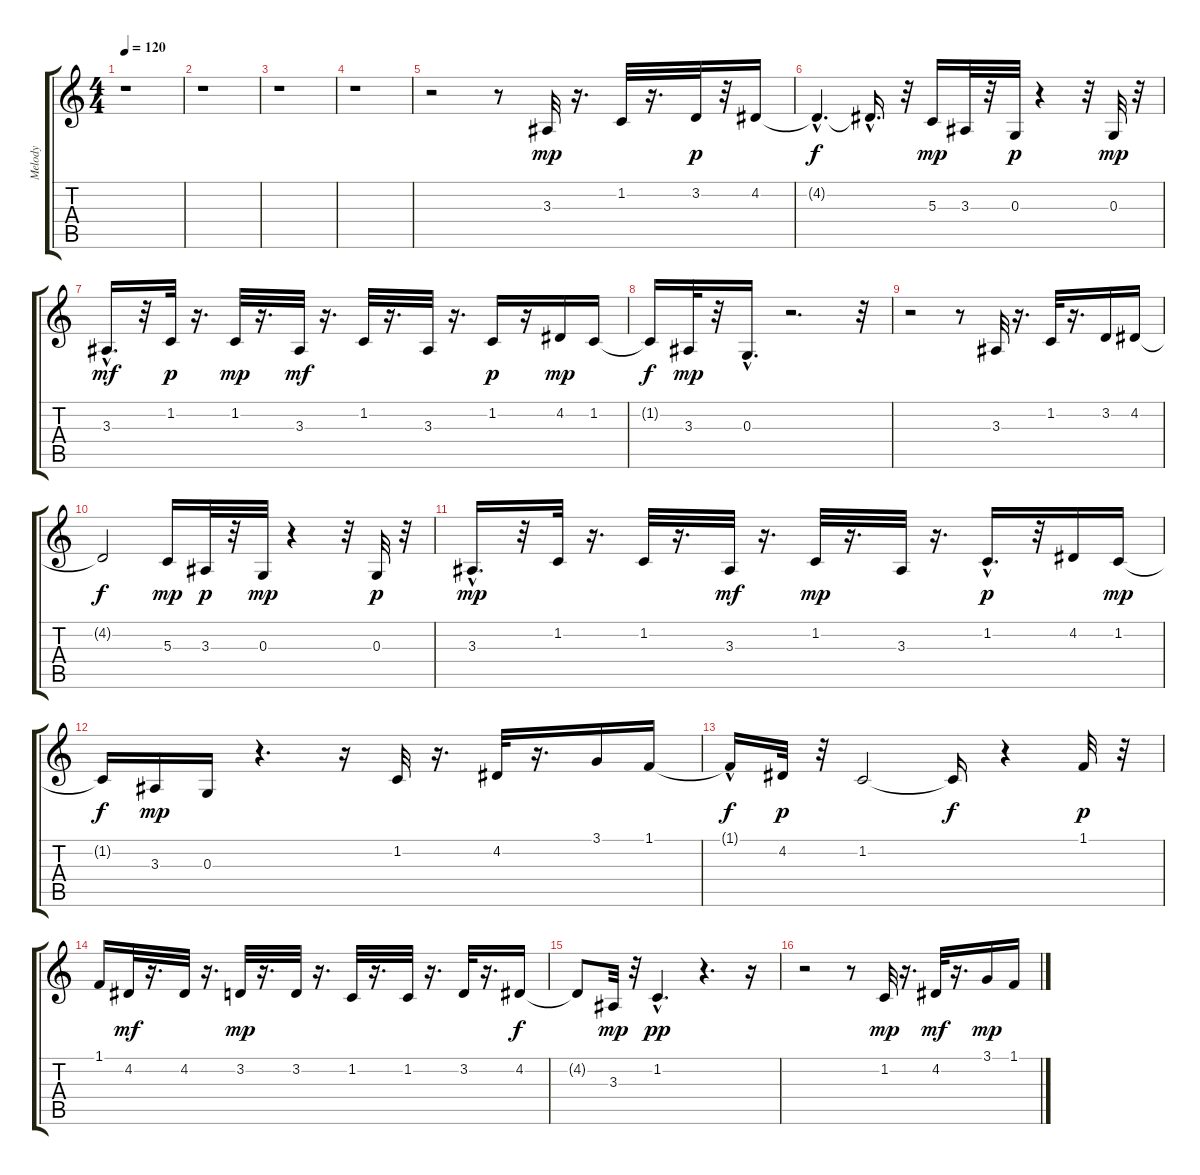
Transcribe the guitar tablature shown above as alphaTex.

\track ("Melody" "Melody") {instrument shanai}
\staff {score tabs}
\tuning (E4 B3 G3 D3 A2 E2) {hide}
\ts (4 4)
\tempo 120
\clef g2
\ks c
r.1{dy mp} |
r.1 |
r.1 |
r.1 |
r.2 r.8 3.3.32 r.16{d} 1.2.32 r.16{d} 3.2.32{dy p} r.32 4.2.16 |
4.2{hac t}.4{d dy f} 4.2{hac t}.16{d} r.32 5.3.16{dy mp} 3.3.32 r.32 0.3.32{dy p} r.4 r.32 0.3.32{dy mp} r.32 |
3.3{hac}.16{d dy mf} r.32 1.2.32{dy p} r.16{d} 1.2.32{dy mp} r.16{d} 3.3.32{dy mf} r.16{d} 1.2.32 r.16{d} 3.3.32 r.16{d} 1.2.16{dy p} r.16 4.2.16{dy mp} 1.2.16 |
1.2{t}.16{dy f} 3.3.32{dy mp} r.32 0.3{hac}.16{d} r.2{d} r.32 |
r.2 r.8 3.3.32 r.16{d} 1.2.32 r.16{d} 3.2.16 4.2.16 |
4.2{t}.2{dy f} 5.3.16{dy mp} 3.3.32{dy p} r.32 0.3.32{dy mp} r.4 r.32 0.3.32{dy p} r.32 |
3.3{hac}.16{d dy mp} r.32 1.2.32 r.16{d} 1.2.32 r.16{d} 3.3.32{dy mf} r.16{d} 1.2.32{dy mp} r.16{d} 3.3.32 r.16{d} 1.2{hac}.16{d dy p} r.32 4.2.16 1.2.16{dy mp} |
1.2{t}.16{dy f} 3.3.16{dy mp} 0.3.16 r.4{d} r.16 1.2.32 r.16{d} 4.2.32 r.16{d} 3.1.16 1.1.16 |
1.1{hac t}.16{dy f} 4.2.32{dy p} r.32 1.2.2 1.2{t}.16{dy f} r.4 1.1.32{dy p} r.32 |
1.1.16 4.2.32{dy mf} r.16{d} 4.2.32 r.16{d} 3.2.32{dy mp} r.16{d} 3.2.32 r.16{d} 1.2.32 r.16{d} 1.2.32 r.16{d} 3.2.32 r.16{d} 4.2.16{dy f} |
4.2{t}.8 3.3.32{dy mp} r.32 1.2{hac}.4{d dy pp} r.4{d} r.16 |
r.2 r.8 1.2.32{dy mp} r.16{d} 4.2.32{dy mf} r.16{d} 3.1.16{dy mp} 1.1.16
